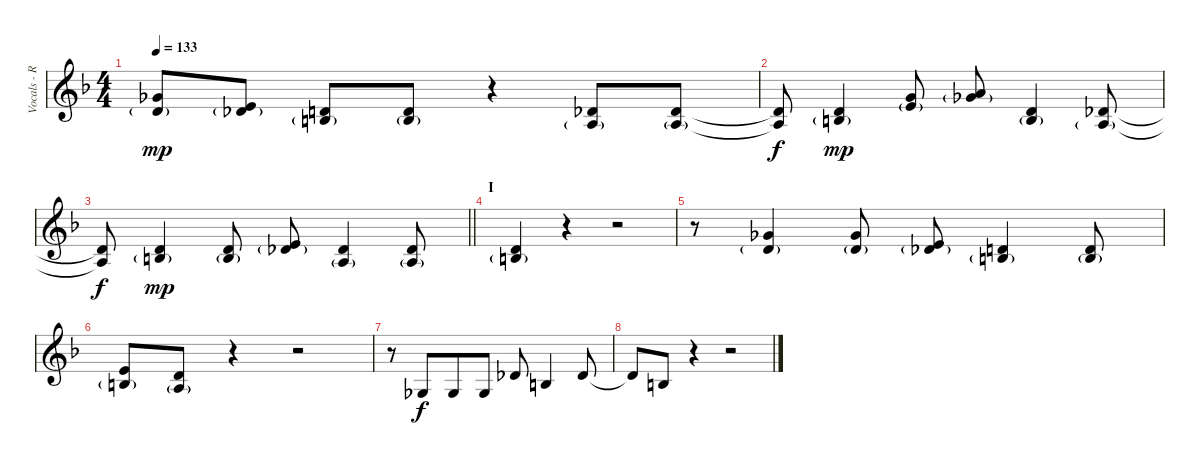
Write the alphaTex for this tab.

\track ("Vocals - Ruki" "Vocals - R") {instrument lead6voice}
\staff {score}
\tuning (Db4 Ab3 E3 B2 Gb2 Db2) {hide}
\ts (4 4)
\tempo 133
\clef g2
\ks f
(5.1 6.2{g}).8{dy mp} (3.1 5.2{g}).8 (1.1 3.2{g}).8 (1.1 3.2{g}).8 r.4 (0.1 1.2{g}).8 (0.1 1.2{g}).8 |
(0.1{t} 1.2{t}).8{dy f} (1.1 3.2{g}).4{dy mp} (6.1 8.2{g}).8 (8.1 10.2{g}).8 (1.1 3.2{g}).4 (0.1 1.2{g}).8 |
\barLineRight lightlight
(0.1{t} 1.2{t}).8{dy f} (1.1 3.2{g}).4{dy mp} (1.1 3.2{g}).8 (3.1 5.2{g}).8 (0.1 1.2{g}).4 (0.1 1.2{g}).8 |
\section ("" "I")
(1.1 3.2{g}).4 r.4 r.2 |
r.8 (5.1 6.2{g}).4 (5.1 6.2{g}).8 (3.1 5.2{g}).8 (1.1 3.2{g}).4 (1.1 3.2{g}).8 |
(3.1 3.2{g}).8 (1.1 1.2{g}).8 r.4 r.2 |
r.8 2.3.8{dy f beam merge} 2.3.8 2.3.8 0.1.8 3.2.4 0.1.8 |
0.1{t}.8 3.2.8 r.4 r.2
